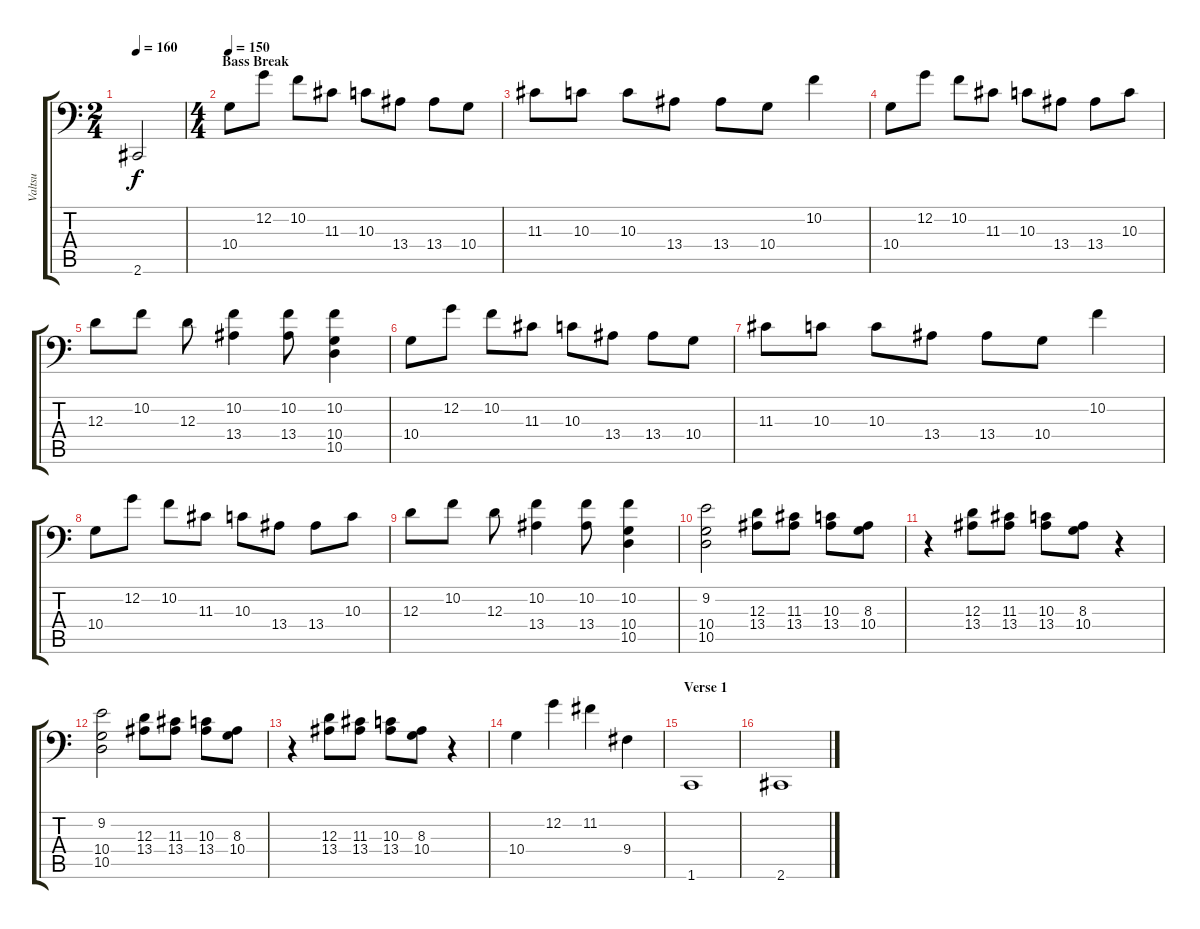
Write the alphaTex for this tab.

\track ("Valtsu" "Valtsu") {instrument slapbass2}
\staff {score tabs}
\tuning (C3 G2 D2 A1 E1 B0) {hide}
\ts (2 4)
\tempo 160
\clef f4
\ks c
2.6.2{dy f} |
\ts (4 4)
\section ("" "Bass Break")
\tempo 150
10.4.8 12.2.8 10.2.8 11.3.8 10.3.8 13.4.8 13.4.8 10.4.8 |
11.3.8 10.3.8 10.3.8 13.4.8 13.4.8 10.4.8 10.2.4 |
10.4.8 12.2.8 10.2.8 11.3.8 10.3.8 13.4.8 13.4.8 10.3.8 |
12.3.8 10.2.8 12.3.8 (10.2 13.4).4 (10.2 13.4).8 (10.2 10.4 10.5).4 |
10.4.8 12.2.8 10.2.8 11.3.8 10.3.8 13.4.8 13.4.8 10.4.8 |
11.3.8 10.3.8 10.3.8 13.4.8 13.4.8 10.4.8 10.2.4 |
10.4.8 12.2.8 10.2.8 11.3.8 10.3.8 13.4.8 13.4.8 10.3.8 |
12.3.8 10.2.8 12.3.8 (10.2 13.4).4 (10.2 13.4).8 (10.2 10.4 10.5).4 |
(9.2 10.4 10.5).2 (12.3 13.4).8 (11.3 13.4).8 (10.3 13.4).8 (8.3 10.4).8 |
r.4 (12.3 13.4).8 (11.3 13.4).8 (10.3 13.4).8 (8.3 10.4).8 r.4 |
(9.2 10.4 10.5).2 (12.3 13.4).8 (11.3 13.4).8 (10.3 13.4).8 (8.3 10.4).8 |
r.4 (12.3 13.4).8 (11.3 13.4).8 (10.3 13.4).8 (8.3 10.4).8 r.4 |
10.4.4 12.2.4 11.2.4 9.4.4 |
\section ("" "Verse 1")
1.6.1 |
2.6.1
